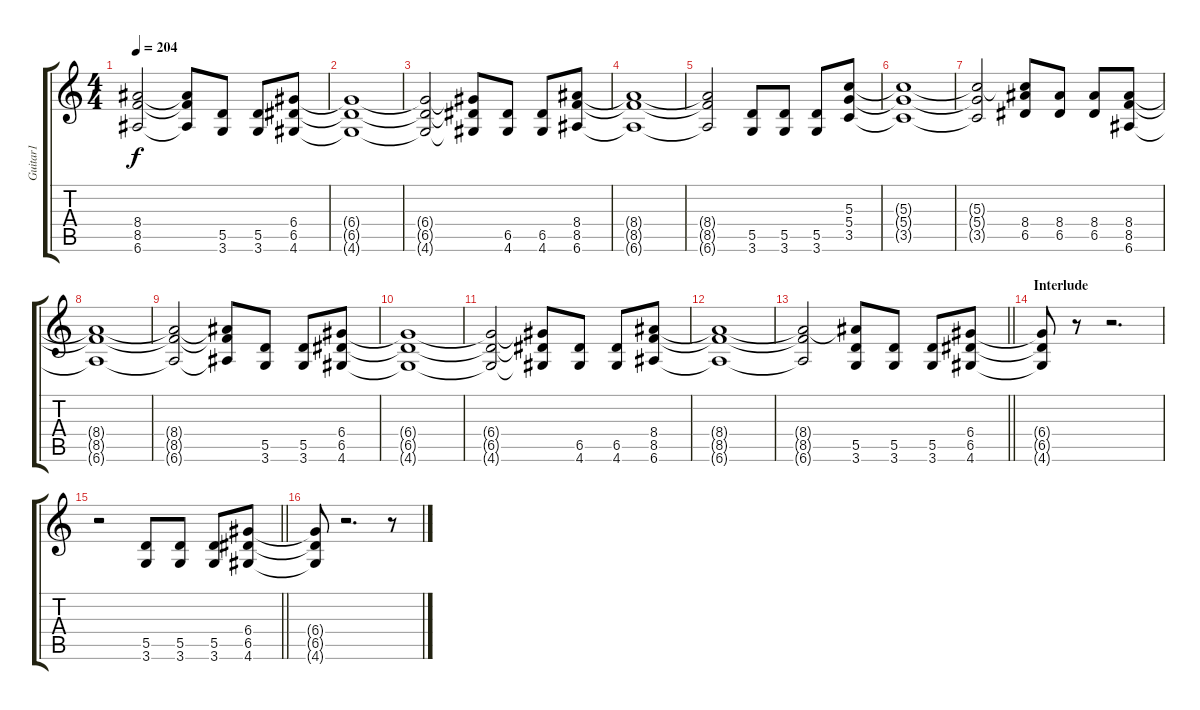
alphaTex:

\track ("Guitar1" "Guitar1") {instrument overdrivenguitar}
\staff {score tabs}
\tuning (E4 B3 G3 D3 A2 E2) {hide}
\ts (4 4)
\tempo 204
\clef g2
\ks c
(8.4{t} 8.5{t} 6.6{t}).2{dy f} (8.4{t} 8.5{t} 6.6{t}).8 (5.5 3.6).8 (5.5 3.6).8 (6.4 6.5 4.6).8 |
(6.4{t} 6.5{t} 4.6{t}).1 |
(6.4{t} 6.5{t} 4.6{t}).2 (6.4{t} 6.5{t} 4.6{t}).8 (6.5 4.6).8 (6.5 4.6).8 (8.4 8.5 6.6).8 |
(8.4{t} 8.5{t} 6.6{t}).1 |
(8.4{t} 8.5{t} 6.6{t}).2 (5.5 3.6).8 (5.5 3.6).8 (5.5 3.6).8 (5.3 5.4 3.5).8 |
(5.3{t} 5.4{t} 3.5{t}).1 |
(5.3{t} 5.4{t} 3.5{t}).2 (5.3{t} 8.4 6.5).8 (8.4 6.5).8 (8.4 6.5).8 (8.4 8.5 6.6).8 |
(8.4{t} 8.5{t} 6.6{t}).1 |
(8.4{t} 8.5{t} 6.6{t}).2 (8.4{t} 8.5{t} 6.6{t}).8 (5.5 3.6).8 (5.5 3.6).8 (6.4 6.5 4.6).8 |
(6.4{t} 6.5{t} 4.6{t}).1 |
(6.4{t} 6.5{t} 4.6{t}).2 (6.4{t} 6.5{t} 4.6{t}).8 (6.5 4.6).8 (6.5 4.6).8 (8.4 8.5 6.6).8 |
(8.4{t} 8.5{t} 6.6{t}).1 |
\barLineRight lightlight
(8.4{t} 8.5{t} 6.6{t}).2 (8.4{t} 5.5 3.6).8 (5.5 3.6).8 (5.5 3.6).8 (6.4 6.5 4.6).8 |
\section ("" "Interlude")
(6.4{t} 6.5{t} 4.6{t}).8 r.8 r.2{d} |
\barLineRight lightlight
r.2 (5.5 3.6).8 (5.5 3.6).8 (5.5 3.6).8 (6.4 6.5 4.6).8 |
(6.4{t} 6.5{t} 4.6{t}).8 r.2{d} r.8
